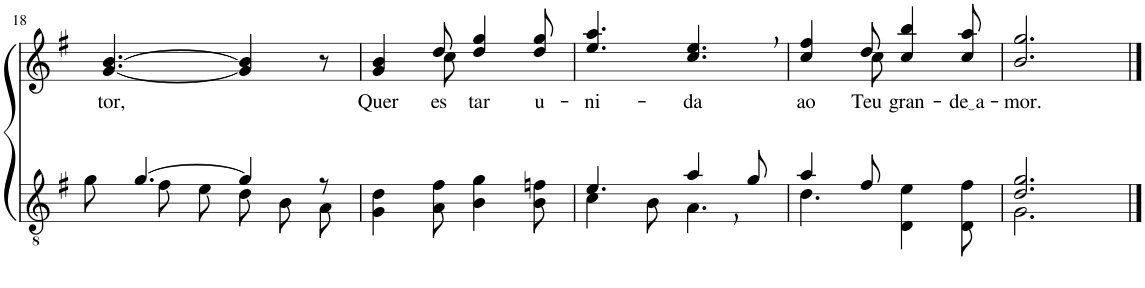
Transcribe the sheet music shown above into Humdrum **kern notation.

**kern	**kern	**text
*part2	*part1	*part1
*staff2	*staff1	*staff1
*I"Parte III e IV	*I"Parte I e II	*
!!LO:PB:g=z
*clefGv2	*clefG2	*
*Trd4c7	*Trd4c7	*
*k[f#]	*k[f#]	*
*M6/8	*M6/8	*
=18	=18	=18
*^	*	*
!	!	!	!LO:LY:b
[4.g/	8g\L	[4.g/ [4.b/	tor,
.	8f#\	.	.
.	8e\J	.	.
4g/]	8d\L	4g/] 4b/]	.
.	8B\	.	.
8r	8A\J	8r	.
=19	=19	=19	=19
!	!	!	!LO:LY:b
*v	*v	*^	*
4G\ 4d\	4g/ 4b/	4ryy	Quer
!	!	!	!LO:LY:b
8A\ 8f#\	8dd/	8cc\	es-
!	!	!	!LO:LY:b
4B\ 4g\	4dd/ 4gg/	4.ryy	-tar
!	!	!	!LO:LY:b
8B\ 8fn\	8dd/ 8gg/	.	u-
*	*v	*v	*
=20	=20	=20
*^	*	*
!	!	!	!LO:LY:b
4.e/	4c\	4.ee/ 4.aa/	-ni-
.	8B\	.	.
!	!	!	!LO:LY:b
4a,/	4.A\	4.cc/, 4.ee/,	-da
8g/	.	.	.
=21	=21	=21	=21
!	!	!	!LO:LY:b
*	*	*^	*
4a/	4.d\	4cc/ 4ff#/	4ryy	ao
!	!	!	!	!LO:LY:b
8f#/	.	8dd/	8cc\	Teu
!	!	!	!	!LO:LY:b
4.ryy	4D\ 4e\	4cc/ 4bb/	4.ryy	gran-
!	!	!	!	!LO:LY:b
.	8D\ 8f#\	8cc/ 8aa/	.	de a
*	*	*v	*v	*
=22	=22	=22	=22
!	!	!	!LO:LY:b
2.d/ 2.g/	2.G\	2.b/ 2.gg/	-mor.
*v	*v	*	*
==	==	==
*-	*-	*-
